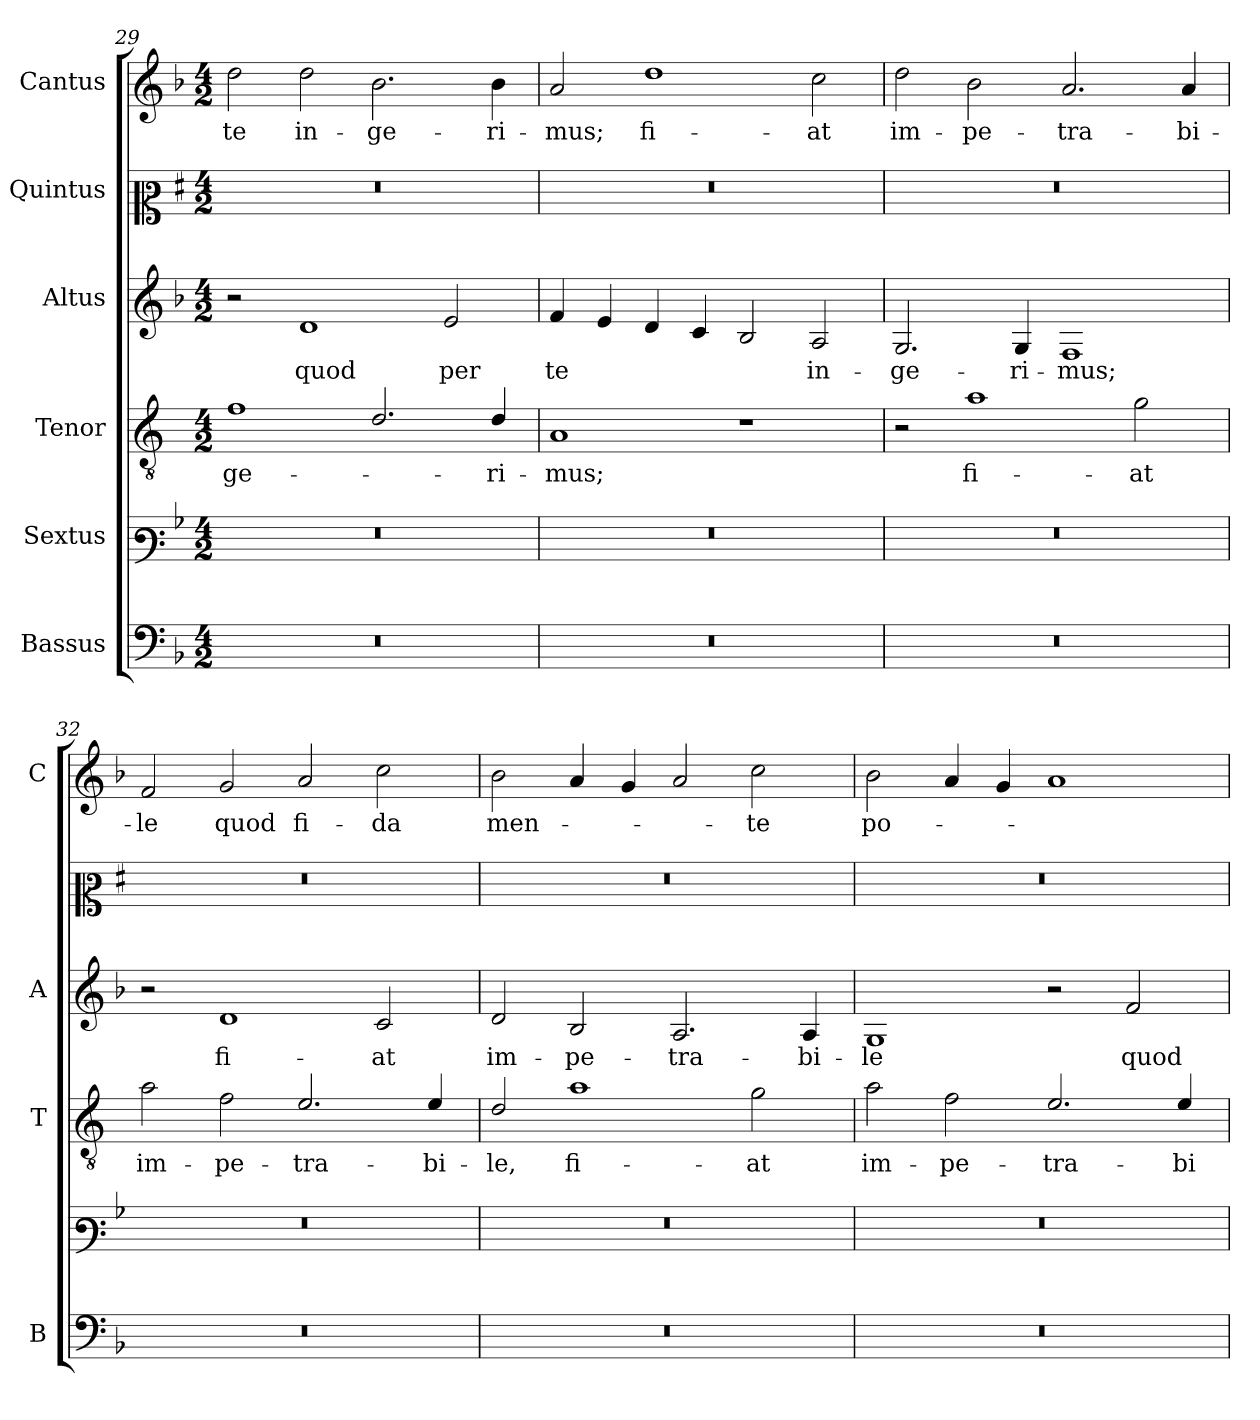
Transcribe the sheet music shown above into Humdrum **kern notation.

**kern	**kern	**kern	**text	**kern	**text	**kern	**kern	**text
*part6	*part5	*part4	*part4	*part3	*part3	*part2	*part1	*part1
*staff6	*staff5	*staff4	*staff4	*staff3	*staff3	*staff2	*staff1	*staff1
*I"Bassus	*I"Sextus	*I"Tenor	*	*I"Altus	*	*I"Quintus	*I"Cantus	*
*I'B	*	*I'T	*	*I'A	*	*	*I'C	*
*clefF4	*clefF3	*clefGv2	*	*clefG2	*	*clefC2	*clefG2	*
*	*	*ITrd4c7	*	*	*	*ITrd1c2	*	*
*k[b-]	*k[b-]	*k[b-]	*	*k[b-]	*	*k[b-]	*k[b-]	*
*F:	*F:	*F:	*	*F:	*	*F:	*F:	*
*M4/2	*M4/2	*M4/2	*	*M4/2	*	*M4/2	*M4/2	*
=29	=29	=29	=29	=29	=29	=29	=29	=29
!	!	!	!LO:LY:b	!	!	!	!	!LO:LY:b
0r	0r	1B-	-ge-	2r	.	0r	2dd\	te
!	!	!	!	!	!LO:LY:b	!	!	!LO:LY:b
.	.	.	.	1d	quod	.	2dd\	in-
!	!	!	!	!	!	!	!	!LO:LY:b
.	.	2.G/	.	.	.	.	2.b-\	-ge-
!	!	!	!	!	!LO:LY:b	!	!	!
.	.	.	.	2e/	per	.	.	.
!	!	!	!LO:LY:b	!	!	!	!	!LO:LY:b
.	.	4G/	-ri-	.	.	.	4b-\	-ri-
!!LO:PB:g=z
=30	=30	=30	=30	=30	=30	=30	=30	=30
!	!	!	!LO:LY:b	!	!LO:LY:b	!	!	!LO:LY:b
0r	0r	1D	-mus;	4f/	te	0r	2a/	-mus;
.	.	.	.	4e/	.	.	.	.
!	!	!	!	!	!	!	!	!LO:LY:b
.	.	.	.	4d/	.	.	1dd	fi-
.	.	.	.	4c/	.	.	.	.
.	.	1r	.	2B-/	.	.	.	.
!	!	!	!	!	!LO:LY:b	!	!	!LO:LY:b
.	.	.	.	2A/	in-	.	2cc\	-at
=31	=31	=31	=31	=31	=31	=31	=31	=31
!	!	!	!	!	!LO:LY:b	!	!	!LO:LY:b
0r	0r	2r	.	2.G/	-ge-	0r	2dd\	im-
!	!	!	!LO:LY:b	!	!	!	!	!LO:LY:b
.	.	1d	fi-	.	.	.	2b-\	-pe-
!	!	!	!	!	!LO:LY:b	!	!	!
.	.	.	.	4G/	-ri-	.	.	.
!	!	!	!	!	!LO:LY:b	!	!	!LO:LY:b
.	.	.	.	1F	-mus;	.	2.a/	-tra-
!	!	!	!LO:LY:b	!	!	!	!	!
.	.	2c\	-at	.	.	.	.	.
!	!	!	!	!	!	!	!	!LO:LY:b
.	.	.	.	.	.	.	4a/	-bi-
=32	=32	=32	=32	=32	=32	=32	=32	=32
!	!	!	!LO:LY:b	!	!	!	!	!LO:LY:b
0r	0r	2d\	im-	2r	.	0r	2f/	-le
!	!	!	!LO:LY:b	!	!LO:LY:b	!	!	!LO:LY:b
.	.	2B-\	-pe-	1d	fi-	.	2g/	quod
!	!	!	!LO:LY:b	!	!	!	!	!LO:LY:b
.	.	2.A/	-tra-	.	.	.	2a/	fi-
!	!	!	!	!	!LO:LY:b	!	!	!LO:LY:b
.	.	.	.	2c/	-at	.	2cc\	-da
!	!	!	!LO:LY:b	!	!	!	!	!
.	.	4A/	-bi-	.	.	.	.	.
=33	=33	=33	=33	=33	=33	=33	=33	=33
!	!	!	!LO:LY:b	!	!LO:LY:b	!	!	!LO:LY:b
0r	0r	2G/	-le,	2d/	im-	0r	2b-\	men-
!	!	!	!LO:LY:b	!	!LO:LY:b	!	!	!
.	.	1d	fi-	2B-/	-pe-	.	4a/	.
.	.	.	.	.	.	.	4g/	.
!	!	!	!	!	!LO:LY:b	!	!	!
.	.	.	.	2.A/	-tra-	.	2a/	.
!	!	!	!LO:LY:b	!	!	!	!	!LO:LY:b
.	.	2c\	-at	.	.	.	2cc\	-te
!	!	!	!	!	!LO:LY:b	!	!	!
.	.	.	.	4A/	-bi-	.	.	.
=34	=34	=34	=34	=34	=34	=34	=34	=34
!	!	!	!LO:LY:b	!	!LO:LY:b	!	!	!LO:LY:b
0r	0r	2d\	im-	1G	-le	0r	2b-\	po-
!	!	!	!LO:LY:b	!	!	!	!	!
.	.	2B-\	-pe-	.	.	.	4a/	.
.	.	.	.	.	.	.	4g/	.
!	!	!	!LO:LY:b	!	!	!	!	!
.	.	2.A/	-tra-	2r	.	.	1a	.
!	!	!	!	!	!LO:LY:b	!	!	!
.	.	.	.	2f/	quod	.	.	.
!	!	!	!LO:LY:b	!	!	!	!	!
.	.	4A/	-bi-	.	.	.	.	.
=	=	=	=	=	=	=	=	=
*-	*-	*-	*-	*-	*-	*-	*-	*-
